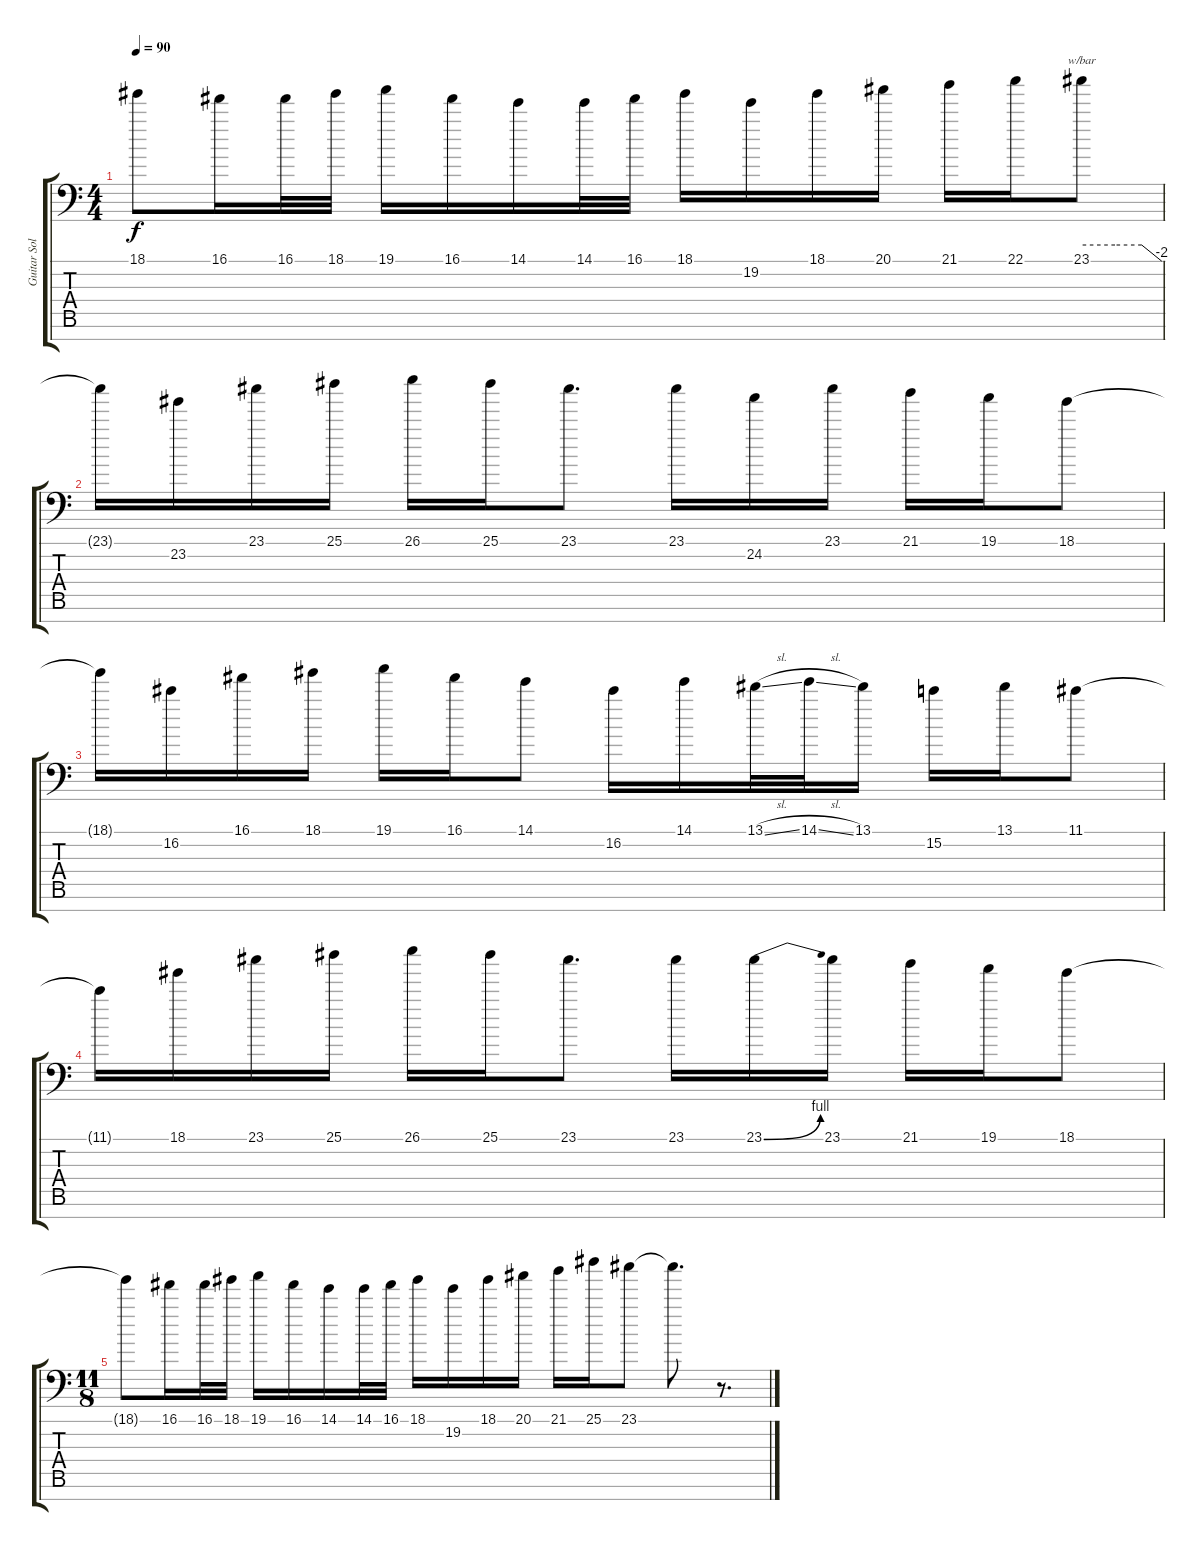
\track ("Guitar Solo" "Guitar Sol") {instrument distortionguitar}
\staff {score tabs}
\tuning (D4 A3 F3 C3 G2 D2 A1) {hide}
\ts (4 4)
\tempo 90
\clef f4
\ks c
18.1{t}.8{dy f} 16.1.16 16.1.32 18.1.32 19.1.16 16.1.16 14.1.16 14.1.32 16.1.32 18.1.16 19.2.16 18.1.16 20.1.16 21.1.16 22.1.16 23.1.8{tbe (custom default 0 0 25 0 45 0 60 -8)} |
23.1{t}.16 23.2.16 23.1.16 25.1.16 26.1.16 25.1.16 23.1.8{d} 23.1.16 24.2.16 23.1.16 21.1.16 19.1.16 18.1.8 |
18.1{t}.16 16.2.16 16.1.16 18.1.16 19.1.16 16.1.16 14.1.8 16.2.16 14.1.16 13.1{sl}.32 14.1{sl}.32 13.1.16 15.2.16 13.1.16 11.1.8 |
11.1{t}.16 18.1.16 23.1.16 25.1.16 26.1.16 25.1.16 23.1.8{d} 23.1.16 23.1{be (bend 0 0 60 4)}.16 23.1.16 21.1.16 19.1.16 18.1.8 |
\ts (11 8)
18.1{t}.8 16.1.16 16.1.32 18.1.32 19.1.16 16.1.16 14.1.16 14.1.32 16.1.32 18.1.16 19.2.16 18.1.16 20.1.16 21.1.16 25.1.16 23.1.8 23.1{t}.8{d} r.8{d}
